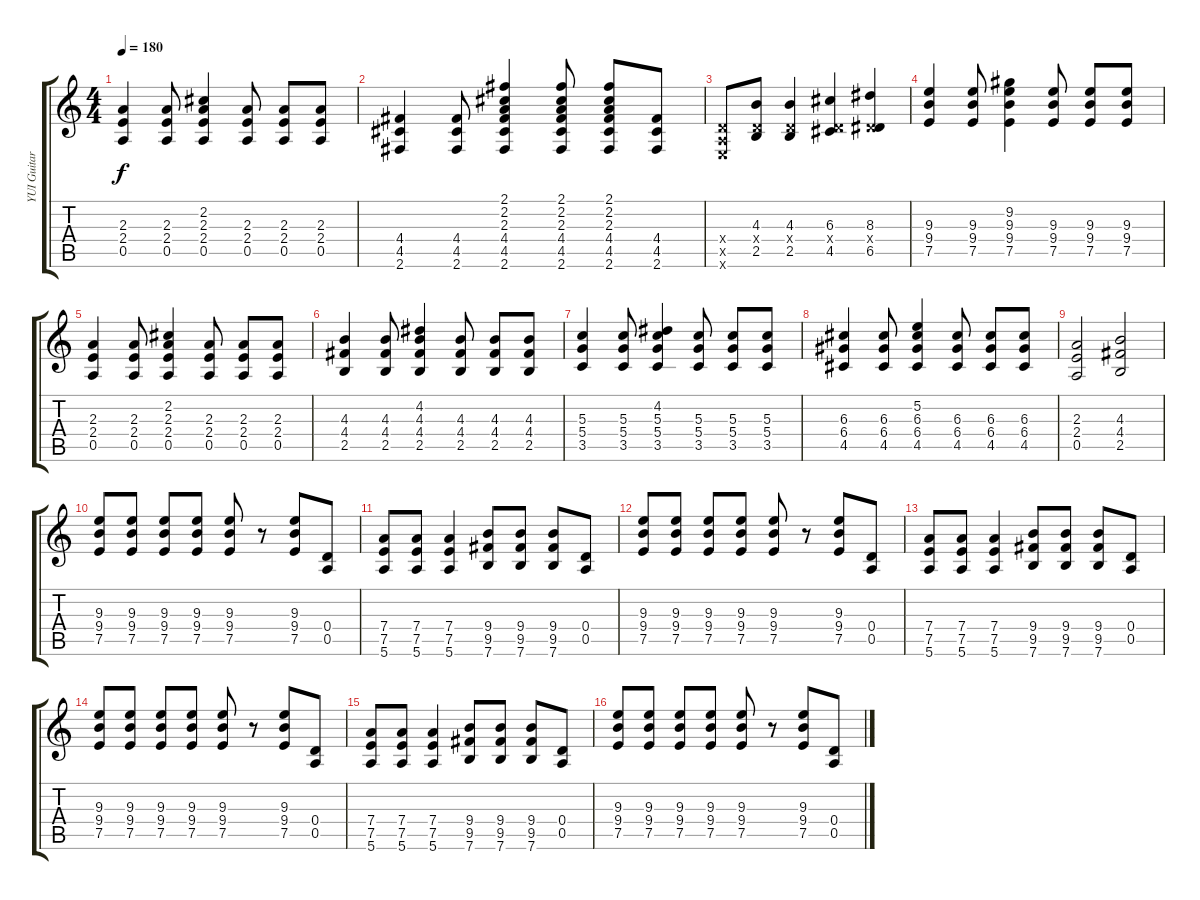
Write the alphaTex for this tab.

\track ("YUI Guitar" "YUI Guitar") {instrument overdrivenguitar}
\staff {score tabs}
\tuning (E4 B3 G3 D3 A2 E2) {hide}
\ts (4 4)
\tempo 180
\clef g2
\ks c
(2.3 2.4 0.5).4{dy f} (2.3 2.4 0.5).8 (2.2 2.3 2.4 0.5).4 (2.3 2.4 0.5).8 (2.3 2.4 0.5).8 (2.3 2.4 0.5).8 |
(4.4 4.5 2.6).4 (4.4 4.5 2.6).8 (2.1 2.2 2.3 4.4 4.5 2.6).4 (2.1 2.2 2.3 4.4 4.5 2.6).8 (2.1 2.2 2.3 4.4 4.5 2.6).8 (4.4 4.5 2.6).8 |
(0.4{x} 0.5{x} 0.6{x}).8 (4.3 0.4{x} 2.5).8 (4.3 0.4{x} 2.5).4 (6.3 0.4{x} 4.5).4 (8.3 0.4{x} 6.5).4 |
(9.3 9.4 7.5).4 (9.3 9.4 7.5).8 (9.2 9.3 9.4 7.5).4 (9.3 9.4 7.5).8 (9.3 9.4 7.5).8 (9.3 9.4 7.5).8 |
(2.3 2.4 0.5).4 (2.3 2.4 0.5).8 (2.2 2.3 2.4 0.5).4 (2.3 2.4 0.5).8 (2.3 2.4 0.5).8 (2.3 2.4 0.5).8 |
(4.3 4.4 2.5).4 (4.3 4.4 2.5).8 (4.2 4.3 4.4 2.5).4 (4.3 4.4 2.5).8 (4.3 4.4 2.5).8 (4.3 4.4 2.5).8 |
(5.3 5.4 3.5).4 (5.3 5.4 3.5).8 (4.2 5.3 5.4 3.5).4 (5.3 5.4 3.5).8 (5.3 5.4 3.5).8 (5.3 5.4 3.5).8 |
(6.3 6.4 4.5).4 (6.3 6.4 4.5).8 (5.2 6.3 6.4 4.5).4 (6.3 6.4 4.5).8 (6.3 6.4 4.5).8 (6.3 6.4 4.5).8 |
(2.3 2.4 0.5).2 (4.3 4.4 2.5).2 |
(9.3 9.4 7.5).8 (9.3 9.4 7.5).8 (9.3 9.4 7.5).8 (9.3 9.4 7.5).8 (9.3 9.4 7.5).8 r.8 (9.3 9.4 7.5).8 (0.4 0.5).8 |
(7.4 7.5 5.6).8 (7.4 7.5 5.6).8 (7.4 7.5 5.6).4 (9.4 9.5 7.6).8 (9.4 9.5 7.6).8 (9.4 9.5 7.6).8 (0.4 0.5).8 |
(9.3 9.4 7.5).8 (9.3 9.4 7.5).8 (9.3 9.4 7.5).8 (9.3 9.4 7.5).8 (9.3 9.4 7.5).8 r.8 (9.3 9.4 7.5).8 (0.4 0.5).8 |
(7.4 7.5 5.6).8 (7.4 7.5 5.6).8 (7.4 7.5 5.6).4 (9.4 9.5 7.6).8 (9.4 9.5 7.6).8 (9.4 9.5 7.6).8 (0.4 0.5).8 |
(9.3 9.4 7.5).8 (9.3 9.4 7.5).8 (9.3 9.4 7.5).8 (9.3 9.4 7.5).8 (9.3 9.4 7.5).8 r.8 (9.3 9.4 7.5).8 (0.4 0.5).8 |
(7.4 7.5 5.6).8 (7.4 7.5 5.6).8 (7.4 7.5 5.6).4 (9.4 9.5 7.6).8 (9.4 9.5 7.6).8 (9.4 9.5 7.6).8 (0.4 0.5).8 |
(9.3 9.4 7.5).8 (9.3 9.4 7.5).8 (9.3 9.4 7.5).8 (9.3 9.4 7.5).8 (9.3 9.4 7.5).8 r.8 (9.3 9.4 7.5).8 (0.4 0.5).8
